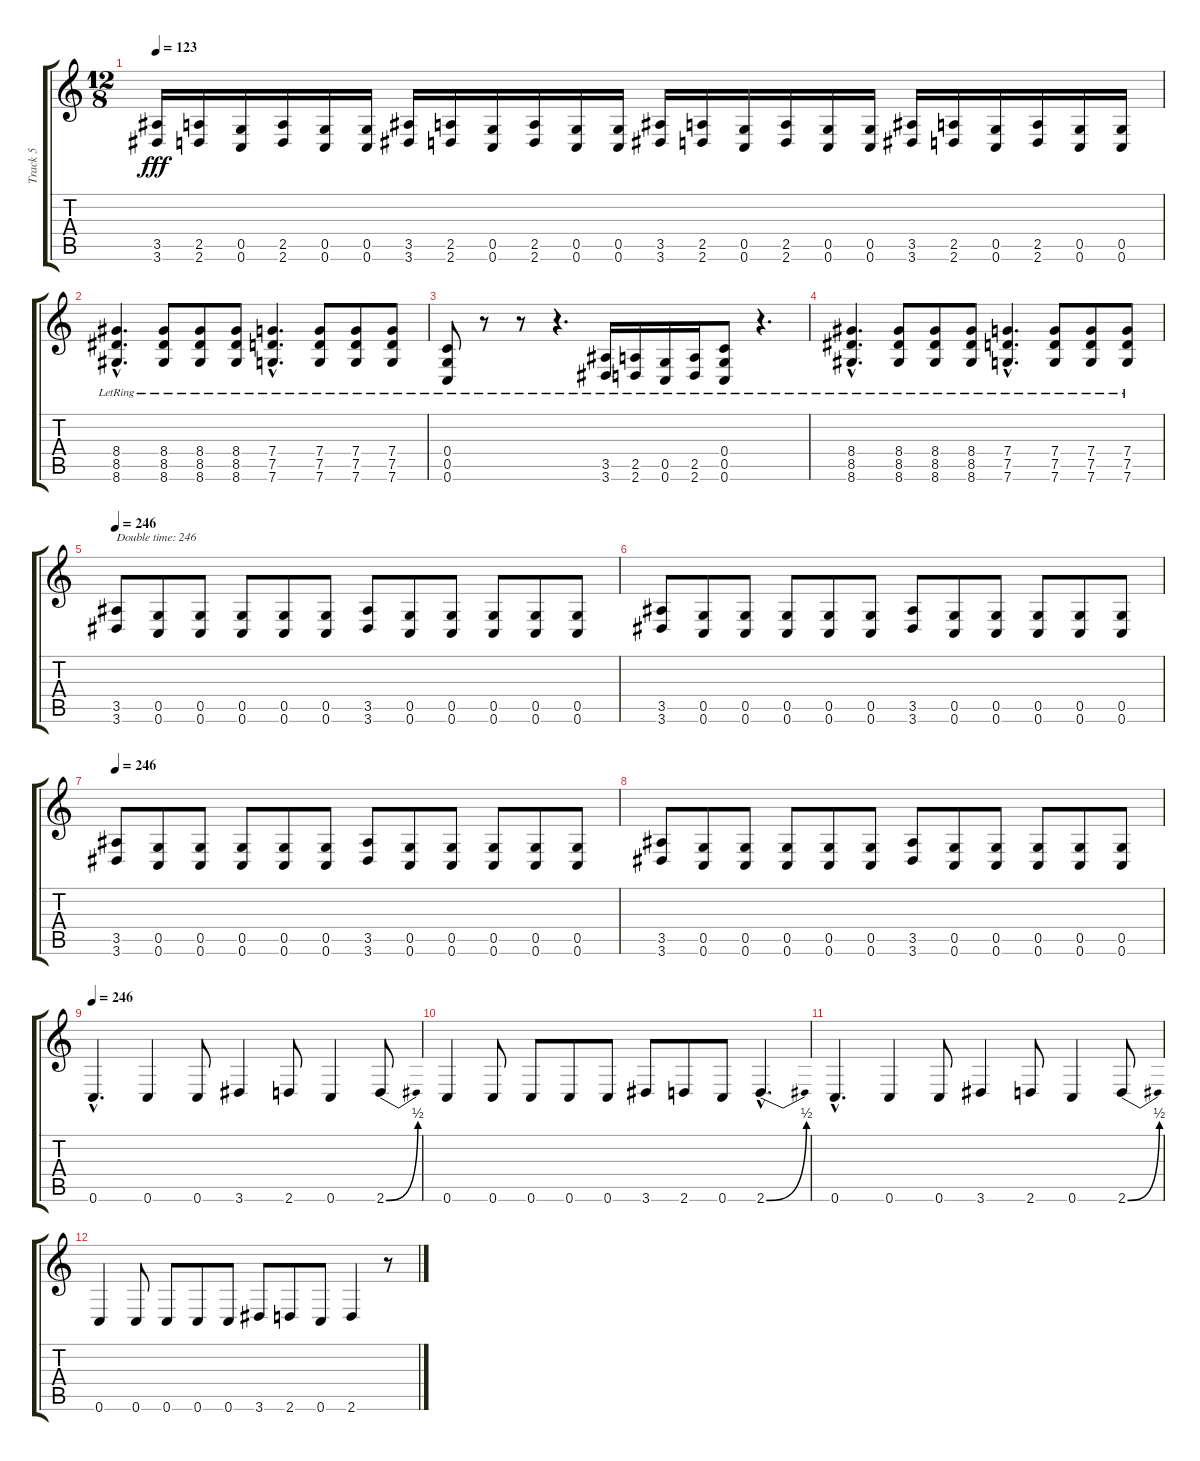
\track ("Track 5" "Track 5") {instrument overdrivenguitar}
\staff {score tabs}
\tuning (D4 A3 F3 C3 G2 C2) {hide}
\ts (12 8)
\tempo 123
\clef g2
\ks c
(3.5 3.6).16{dy fff} (2.5 2.6).16 (0.5 0.6).16 (2.5 2.6).16 (0.5 0.6).16 (0.5 0.6).16 (3.5 3.6).16 (2.5 2.6).16 (0.5 0.6).16 (2.5 2.6).16 (0.5 0.6).16 (0.5 0.6).16 (3.5 3.6).16 (2.5 2.6).16 (0.5 0.6).16 (2.5 2.6).16 (0.5 0.6).16 (0.5 0.6).16 (3.5 3.6).16 (2.5 2.6).16 (0.5 0.6).16 (2.5 2.6).16 (0.5 0.6).16 (0.5 0.6).16 |
(8.4{hac lr} 8.5{hac lr} 8.6{hac lr}).4{d} (8.4{lr} 8.5{lr} 8.6{lr}).8 (8.4{lr} 8.5{lr} 8.6{lr}).8 (8.4{lr} 8.5{lr} 8.6{lr}).8 (7.4{hac lr} 7.5{hac lr} 7.6{hac lr}).4{d} (7.4{lr} 7.5{lr} 7.6{lr}).8 (7.4{lr} 7.5{lr} 7.6{lr}).8 (7.4 7.5{lr} 7.6{lr}).8 |
(0.4{lr} 0.5{lr} 0.6{lr}).8 r.8 r.8 r.4{d} (3.5{lr} 3.6{lr}).16 (2.5{lr} 2.6{lr}).16 (0.5{lr} 0.6{lr}).16 (2.5{lr} 2.6{lr}).16 (0.4{lr} 0.5{lr} 0.6{lr}).8 r.4{d} |
(8.4{hac lr} 8.5{hac lr} 8.6{hac lr}).4{d} (8.4{lr} 8.5{lr} 8.6{lr}).8 (8.4{lr} 8.5{lr} 8.6{lr}).8 (8.4{lr} 8.5{lr} 8.6{lr}).8 (7.4{hac lr} 7.5{hac lr} 7.6{hac lr}).4{d} (7.4{lr} 7.5{lr} 7.6{lr}).8 (7.4{lr} 7.5{lr} 7.6{lr}).8 (7.4 7.5{lr} 7.6{lr}).8 |
\tempo 246
(3.5 3.6).8{txt "Double time: 246"} (0.5 0.6).8 (0.5 0.6).8 (0.5 0.6).8 (0.5 0.6).8 (0.5 0.6).8 (3.5 3.6).8 (0.5 0.6).8 (0.5 0.6).8 (0.5 0.6).8 (0.5 0.6).8 (0.5 0.6).8 |
(3.5 3.6).8 (0.5 0.6).8 (0.5 0.6).8 (0.5 0.6).8 (0.5 0.6).8 (0.5 0.6).8 (3.5 3.6).8 (0.5 0.6).8 (0.5 0.6).8 (0.5 0.6).8 (0.5 0.6).8 (0.5 0.6).8 |
\tempo 246
(3.5 3.6).8 (0.5 0.6).8 (0.5 0.6).8 (0.5 0.6).8 (0.5 0.6).8 (0.5 0.6).8 (3.5 3.6).8 (0.5 0.6).8 (0.5 0.6).8 (0.5 0.6).8 (0.5 0.6).8 (0.5 0.6).8 |
(3.5 3.6).8 (0.5 0.6).8 (0.5 0.6).8 (0.5 0.6).8 (0.5 0.6).8 (0.5 0.6).8 (3.5 3.6).8 (0.5 0.6).8 (0.5 0.6).8 (0.5 0.6).8 (0.5 0.6).8 (0.5 0.6).8 |
\tempo 246
0.6{hac}.4{d} 0.6.4 0.6.8 3.6.4 2.6.8 0.6.4 2.6{be (bend 0 0 60 2)}.8 |
0.6.4 0.6.8 0.6.8 0.6.8 0.6.8 3.6.8 2.6.8 0.6.8 2.6{be (bend 0 0 60 2) hac}.4{d} |
0.6{hac}.4{d} 0.6.4 0.6.8 3.6.4 2.6.8 0.6.4 2.6{be (bend 0 0 60 2)}.8 |
0.6.4 0.6.8 0.6.8 0.6.8 0.6.8 3.6.8 2.6.8 0.6.8 2.6.4 r.8
